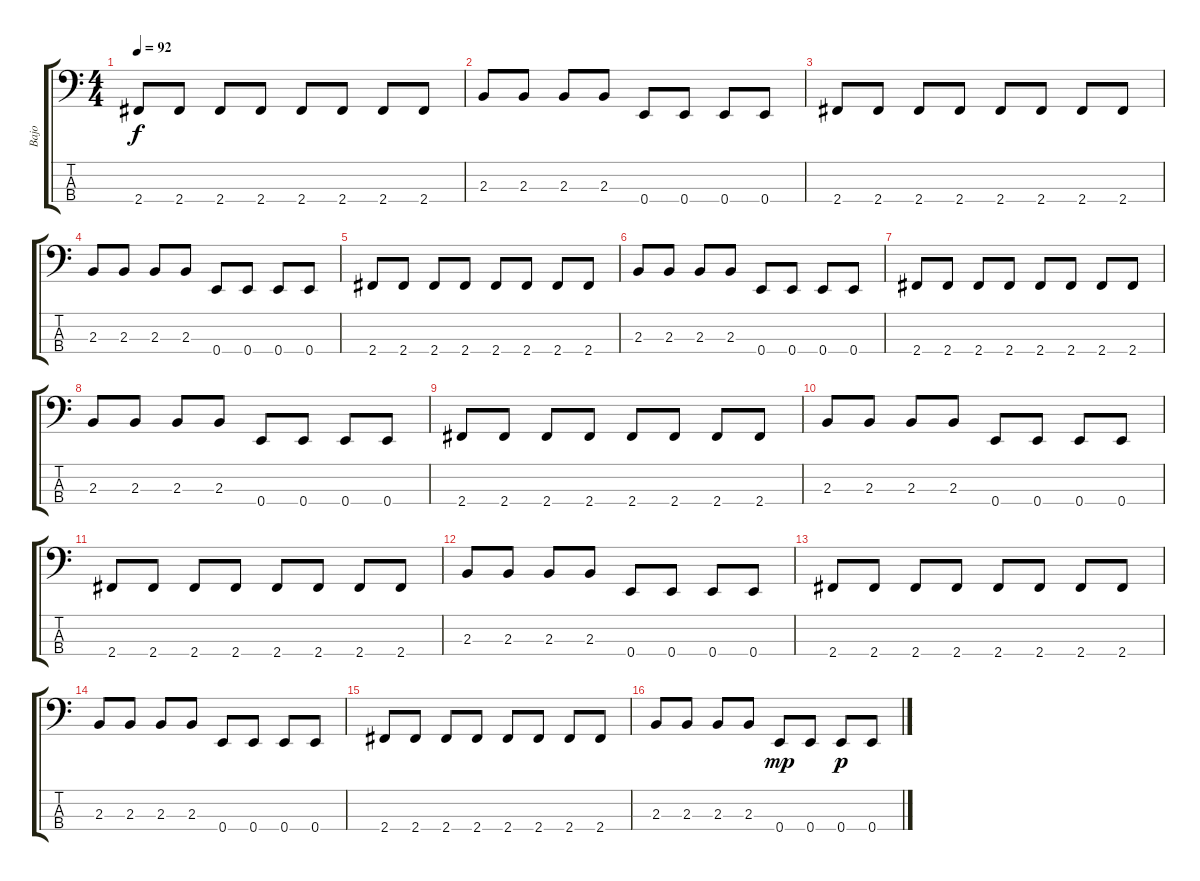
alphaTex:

\track ("Bajo" "Bajo") {instrument electricbassfinger}
\staff {score tabs}
\tuning (G2 D2 A1 E1) {hide}
\ts (4 4)
\tempo 92
\clef f4
\ks c
2.4.8{dy f} 2.4.8 2.4.8 2.4.8 2.4.8 2.4.8 2.4.8 2.4.8 |
2.3.8 2.3.8 2.3.8 2.3.8 0.4.8 0.4.8 0.4.8 0.4.8 |
2.4.8 2.4.8 2.4.8 2.4.8 2.4.8 2.4.8 2.4.8 2.4.8 |
2.3.8 2.3.8 2.3.8 2.3.8 0.4.8 0.4.8 0.4.8 0.4.8 |
2.4.8 2.4.8 2.4.8 2.4.8 2.4.8 2.4.8 2.4.8 2.4.8 |
2.3.8 2.3.8 2.3.8 2.3.8 0.4.8 0.4.8 0.4.8 0.4.8 |
2.4.8 2.4.8 2.4.8 2.4.8 2.4.8 2.4.8 2.4.8 2.4.8 |
2.3.8 2.3.8 2.3.8 2.3.8 0.4.8 0.4.8 0.4.8 0.4.8 |
2.4.8 2.4.8 2.4.8 2.4.8 2.4.8 2.4.8 2.4.8 2.4.8 |
2.3.8 2.3.8 2.3.8 2.3.8 0.4.8 0.4.8 0.4.8 0.4.8 |
2.4.8 2.4.8 2.4.8 2.4.8 2.4.8 2.4.8 2.4.8 2.4.8 |
2.3.8 2.3.8 2.3.8 2.3.8 0.4.8 0.4.8 0.4.8 0.4.8 |
2.4.8 2.4.8 2.4.8 2.4.8 2.4.8 2.4.8 2.4.8 2.4.8 |
2.3.8 2.3.8 2.3.8 2.3.8 0.4.8 0.4.8 0.4.8 0.4.8 |
2.4.8 2.4.8 2.4.8 2.4.8 2.4.8 2.4.8 2.4.8 2.4.8 |
2.3.8 2.3.8 2.3.8 2.3.8 0.4.8{dy mp} 0.4.8 0.4.8{dy p} 0.4.8
